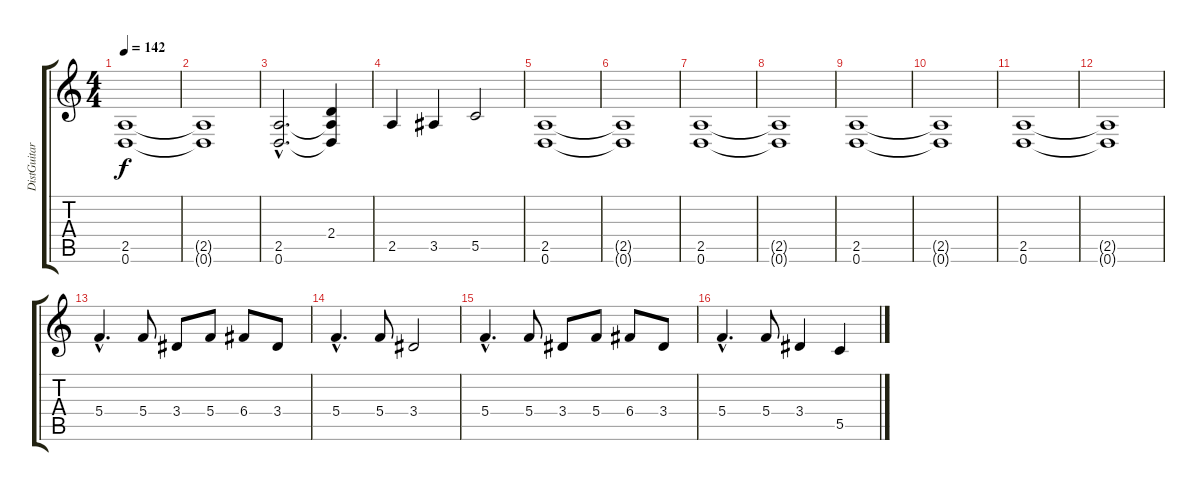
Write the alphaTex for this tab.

\track ("DistGuitar2" "DistGuitar") {instrument distortionguitar}
\staff {score tabs}
\tuning (D4 A3 F3 C3 G2 D2) {hide}
\ts (4 4)
\tempo 142
\clef g2
\ks c
(2.5 0.6).1{dy f} |
(2.5{t} 0.6{t}).1 |
(2.5{hac} 0.6{hac}).2{d} (2.4 2.5{t} 0.6{t}).4 |
2.5.4 3.5.4 5.5.2 |
(2.5 0.6).1 |
(2.5{t} 0.6{t}).1 |
(2.5 0.6).1 |
(2.5{t} 0.6{t}).1 |
(2.5 0.6).1 |
(2.5{t} 0.6{t}).1 |
(2.5 0.6).1 |
(2.5{t} 0.6{t}).1 |
5.4{hac}.4{d} 5.4.8 3.4.8 5.4.8 6.4.8 3.4.8 |
5.4{hac}.4{d} 5.4.8 3.4.2 |
5.4{hac}.4{d} 5.4.8 3.4.8 5.4.8 6.4.8 3.4.8 |
5.4{hac}.4{d} 5.4.8 3.4.4 5.5.4
